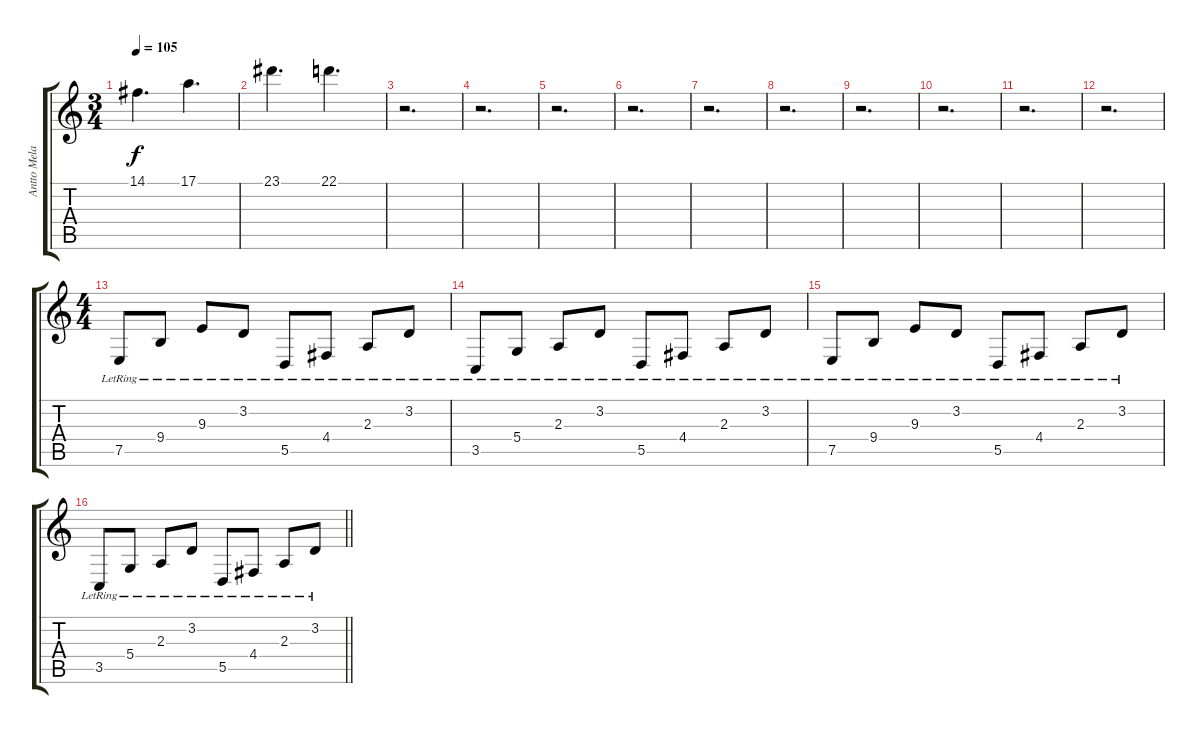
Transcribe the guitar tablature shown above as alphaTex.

\track ("Antto Melasniemi (Keyboard)" "Antto Mela") {instrument electricgrandpiano}
\staff {score tabs}
\tuning (E4 B3 G3 D3 A2 E2) {hide}
\ts (3 4)
\tempo 105
\clef g2
\ks c
14.1.4{d dy f} 17.1.4{d} |
23.1.4{d} 22.1.4{d} |
r.2{d} |
r.2{d} |
r.2{d} |
r.2{d} |
r.2{d} |
r.2{d} |
r.2{d} |
r.2{d} |
r.2{d} |
r.2{d} |
\ts (4 4)
7.5{lr}.8 9.4{lr}.8 9.3{lr}.8 3.2{lr}.8 5.5{lr}.8 4.4{lr}.8 2.3{lr}.8 3.2{lr}.8 |
3.5{lr}.8 5.4{lr}.8 2.3{lr}.8 3.2{lr}.8 5.5{lr}.8 4.4{lr}.8 2.3{lr}.8 3.2{lr}.8 |
7.5{lr}.8 9.4{lr}.8 9.3{lr}.8 3.2{lr}.8 5.5{lr}.8 4.4{lr}.8 2.3{lr}.8 3.2{lr}.8 |
\barLineRight lightlight
3.5{lr}.8 5.4{lr}.8 2.3{lr}.8 3.2{lr}.8 5.5{lr}.8 4.4{lr}.8 2.3{lr}.8 3.2{lr}.8
